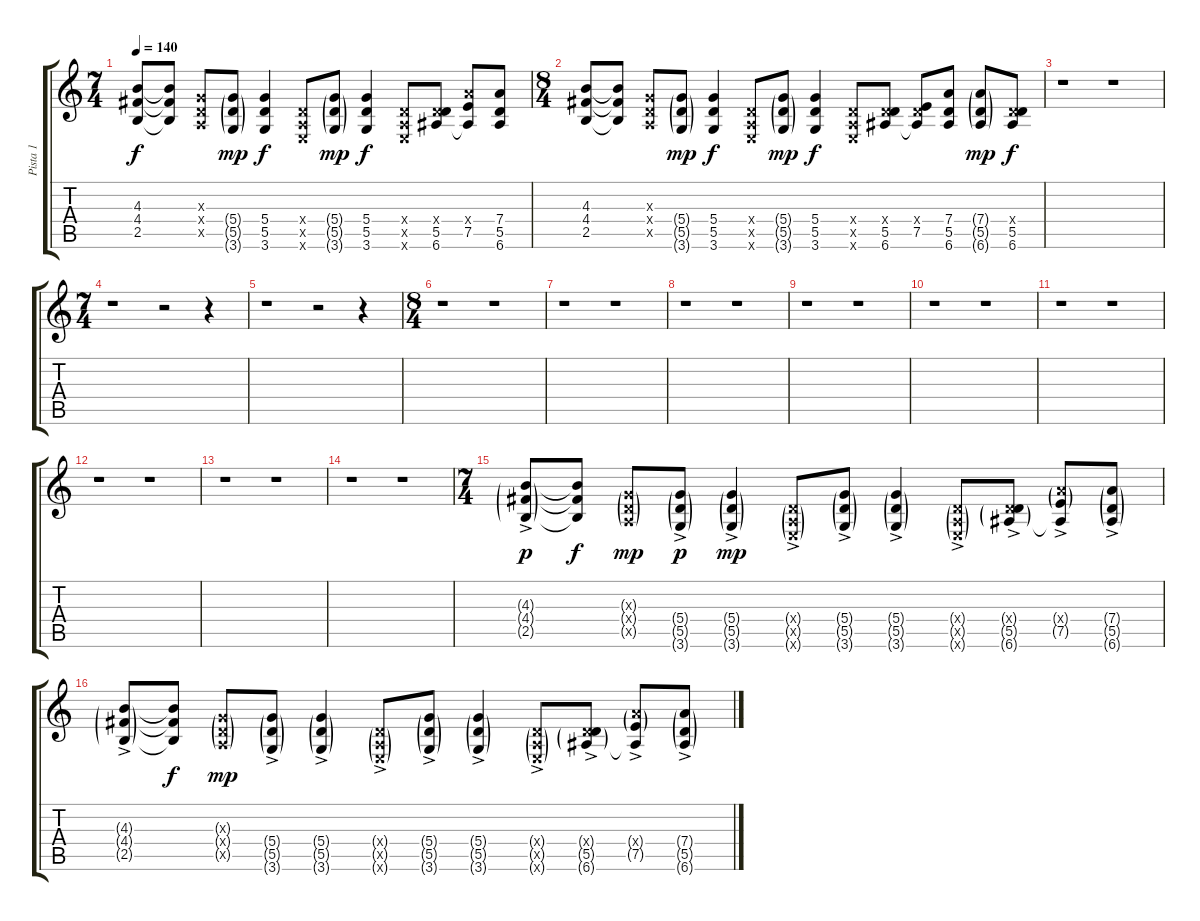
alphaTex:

\track ("Pista 1" "Pista 1") {instrument acousticguitarsteel}
\staff {score tabs}
\tuning (E4 B3 G3 D3 A2 E2) {hide}
\ts (7 4)
\tempo 140
\clef g2
\ks c
(4.3 4.4 2.5).8{dy f} (4.3{t} 4.4{t} 2.5{t}).8 (0.3{x} 0.4{x} 0.5{x}).8 (5.4{g} 5.5{g} 3.6{g}).8{dy mp} (5.4 5.5 3.6).4{dy f} (0.4{x} 0.5{x} 0.6{x}).8 (5.4{g} 5.5{g} 3.6{g}).8{dy mp} (5.4 5.5 3.6).4{dy f} (0.4{x} 0.5{x} 0.6{x}).8 (0.4{x} 5.5 6.6).8 (7.4{x} 7.5 6.6{t}).8 (7.4 5.5 6.6).8 |
\ts (8 4)
(4.3 4.4 2.5).8 (4.3{t} 4.4{t} 2.5{t}).8 (0.3{x} 0.4{x} 0.5{x}).8 (5.4{g} 5.5{g} 3.6{g}).8{dy mp} (5.4 5.5 3.6).4{dy f} (0.4{x} 0.5{x} 0.6{x}).8 (5.4{g} 5.5{g} 3.6{g}).8{dy mp} (5.4 5.5 3.6).4{dy f} (0.4{x} 0.5{x} 0.6{x}).8 (0.4{x} 5.5 6.6).8 (0.4{x} 7.5 6.6{t}).8 (7.4 5.5 6.6).8 (7.4{g} 5.5{g} 6.6{g}).8{dy mp} (0.4{x} 5.5 6.6).8{dy f} |
r.1 r.1 |
\ts (7 4)
r.1 r.2 r.4 |
r.1 r.2 r.4 |
\ts (8 4)
r.1 r.1 |
r.1 r.1 |
r.1 r.1 |
r.1 r.1 |
r.1 r.1 |
r.1 r.1 |
r.1 r.1 |
r.1 r.1 |
r.1 r.1 |
\ts (7 4)
(4.3{g} 4.4{g ac} 2.5{g ac}).8{dy p} (4.3{t} 4.4{t} 2.5{t}).8{dy f} (0.3{g x} 0.4{g x} 0.5{g x}).8{dy mp} (5.4{g ac} 5.5{g} 3.6{g}).8{dy p} (5.4{g} 5.5{g ac} 3.6{g ac}).4{dy mp} (0.4{g x} 0.5{g x} 0.6{g ac x}).8 (5.4{g} 5.5{g} 3.6{g ac}).8 (5.4{g} 5.5{g} 3.6{g ac}).4 (0.4{g x} 0.5{g x} 0.6{g ac x}).8 (0.4{g x} 5.5{g} 6.6{g ac}).8 (7.4{g x} 7.5{g ac} 6.6{t}).8 (7.4{g} 5.5{g} 6.6{g ac}).8 |
(4.3{g} 4.4{g ac} 2.5{g ac}).8 (4.3{t} 4.4{t} 2.5{t}).8{dy f} (0.3{g x} 0.4{g x} 0.5{g x}).8{dy mp} (5.4{g ac} 5.5{g} 3.6{g}).8 (5.4{g} 5.5{g ac} 3.6{g ac}).4 (0.4{g x} 0.5{g x} 0.6{g ac x}).8 (5.4{g} 5.5{g} 3.6{g ac}).8 (5.4{g} 5.5{g} 3.6{g ac}).4 (0.4{g x} 0.5{g x} 0.6{g ac x}).8 (0.4{g x} 5.5{g} 6.6{g ac}).8 (7.4{g x} 7.5{g ac} 6.6{t}).8 (7.4{g} 5.5{g} 6.6{g ac}).8
